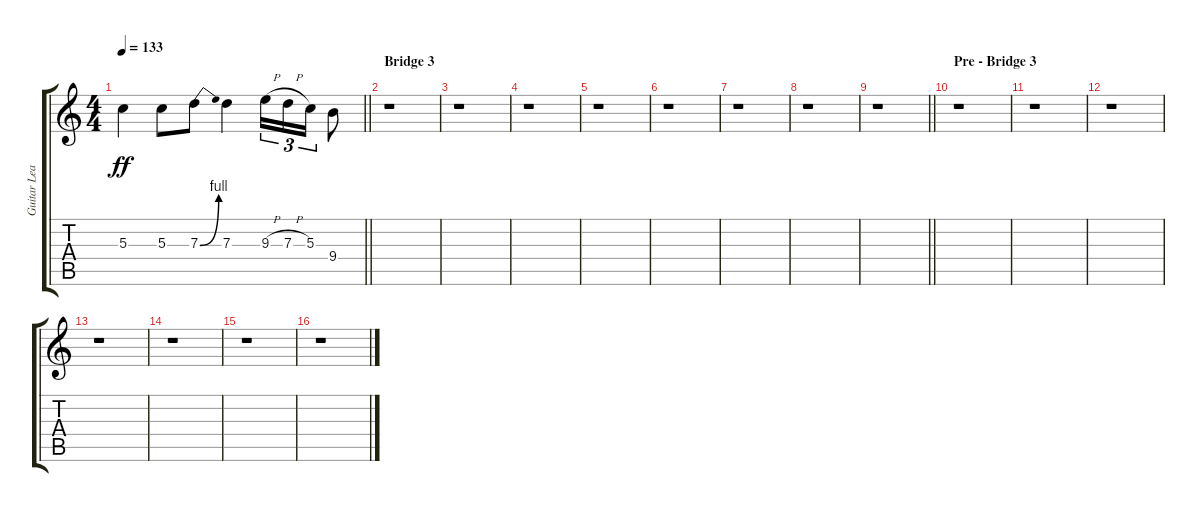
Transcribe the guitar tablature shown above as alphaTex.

\track ("Guitar Lead 2" "Guitar Lea") {instrument overdrivenguitar}
\staff {score tabs}
\tuning (E4 B3 G3 D3 A2 E2) {hide}
\ts (4 4)
\tempo 133
\clef g2
\barLineRight lightlight
\ks c
5.3.4{dy ff} 5.3.8 7.3{be (bend 0 0 60 4)}.8 7.3.4 9.3{h}.16{tu (3 2)} 7.3{h}.16{tu (3 2)} 5.3.16{tu (3 2)} 9.4.8 |
\section ("" "Bridge 3")
r.1 |
r.1 |
r.1 |
r.1 |
r.1 |
r.1 |
r.1 |
\barLineRight lightlight
r.1 |
\section ("" "Pre - Bridge 3")
r.1 |
r.1 |
r.1 |
r.1 |
r.1 |
r.1 |
r.1
